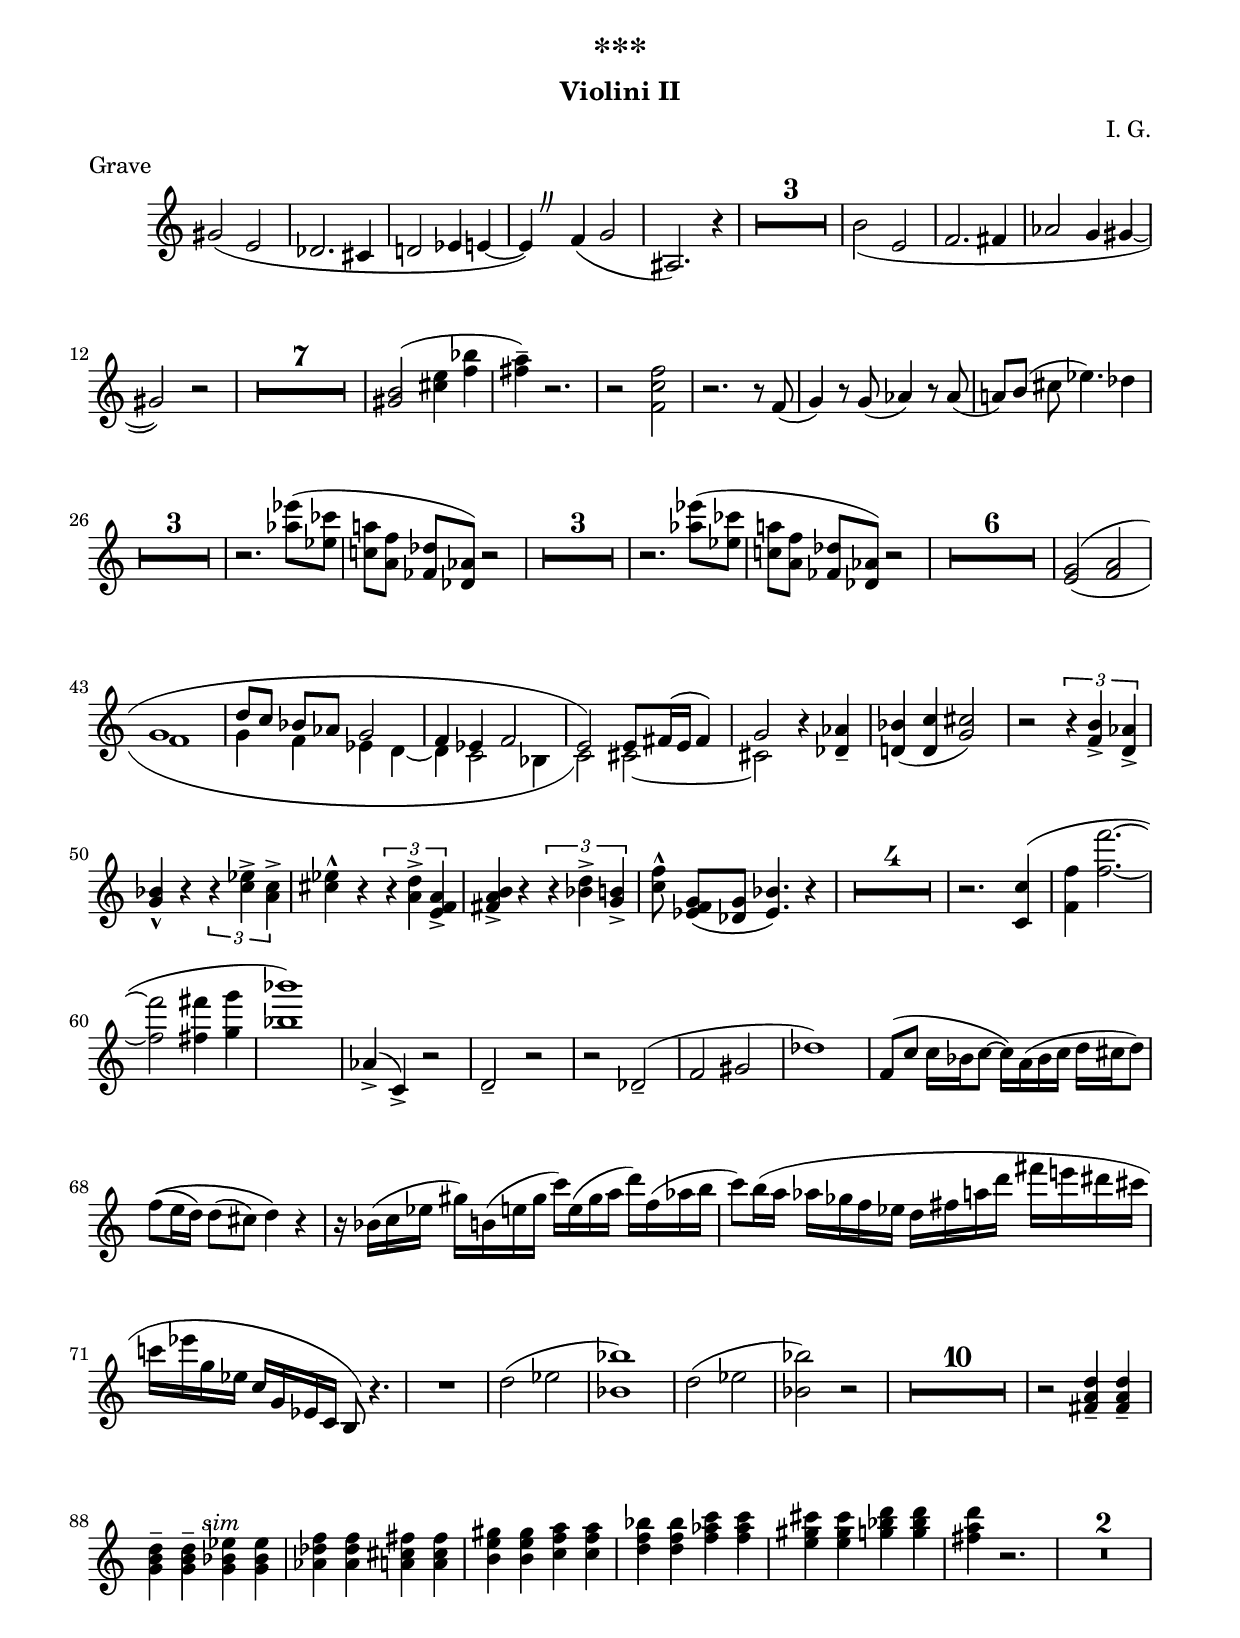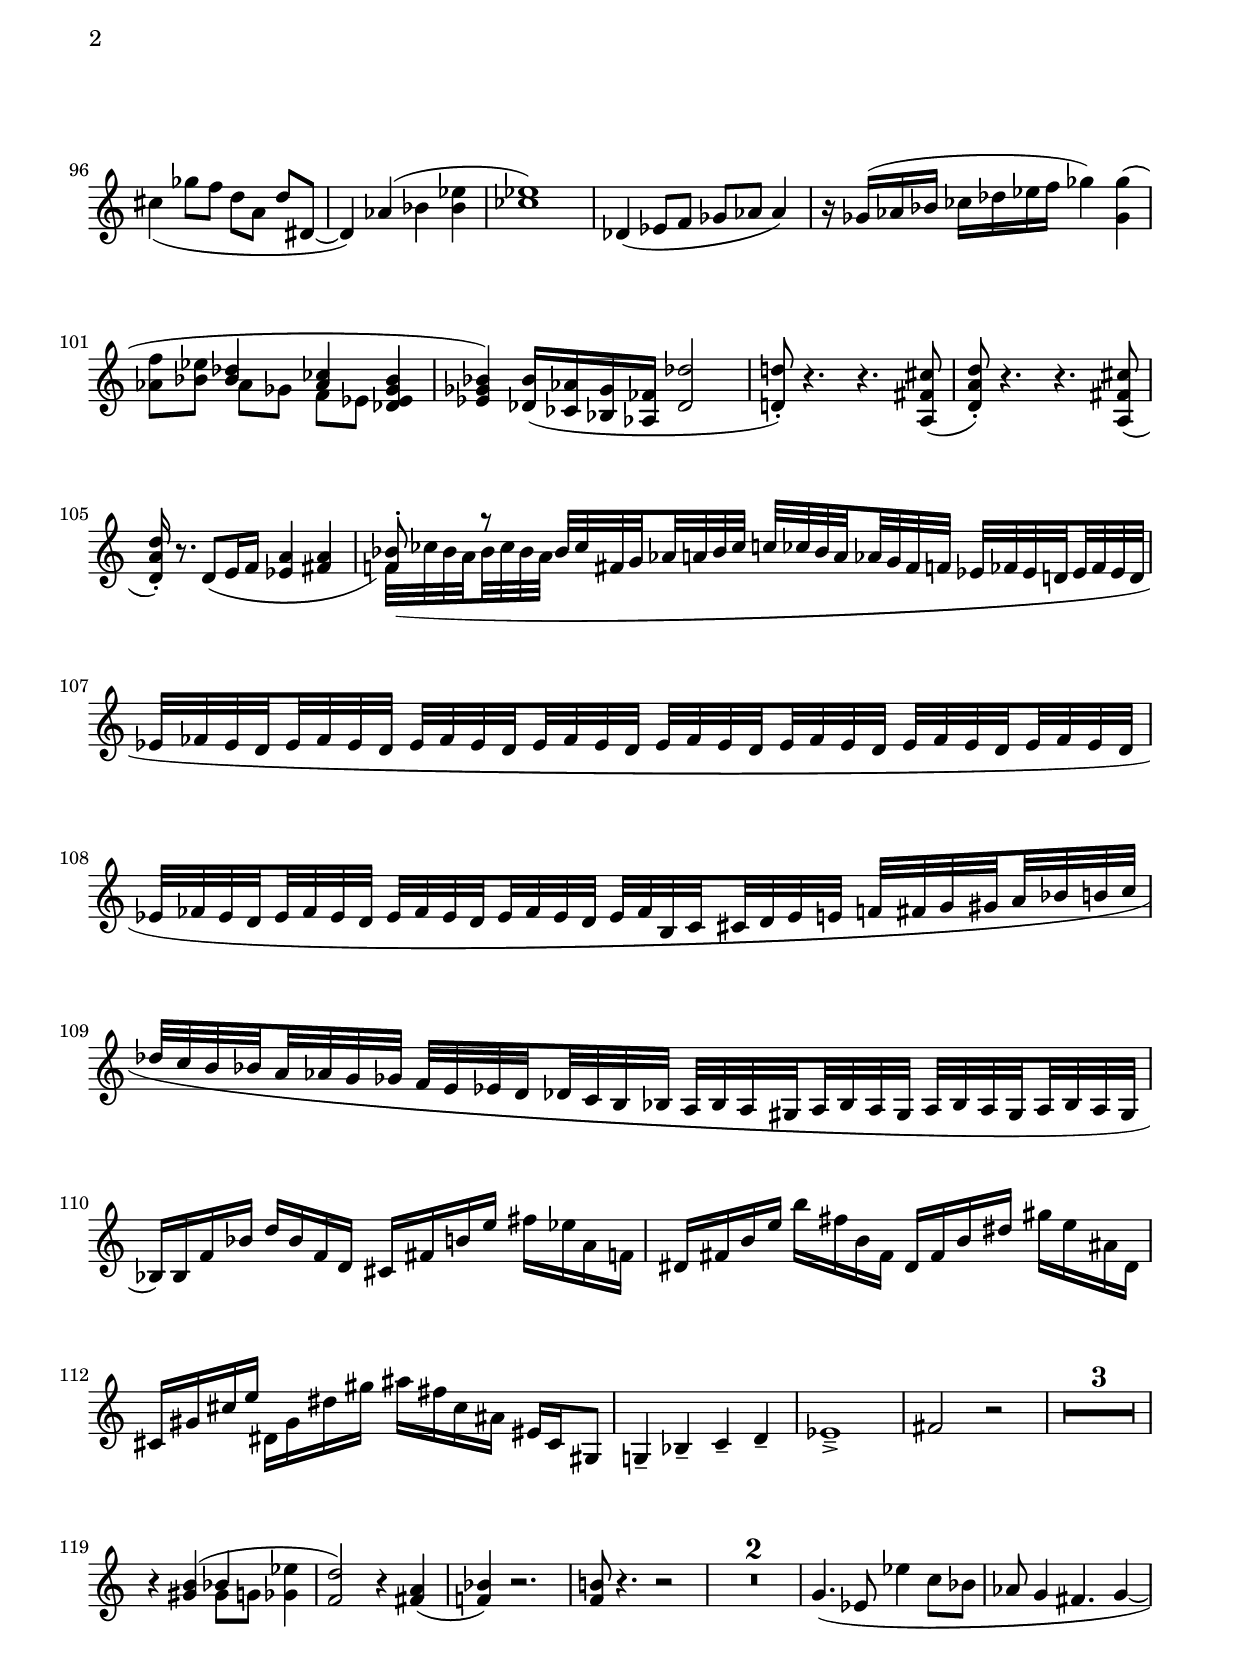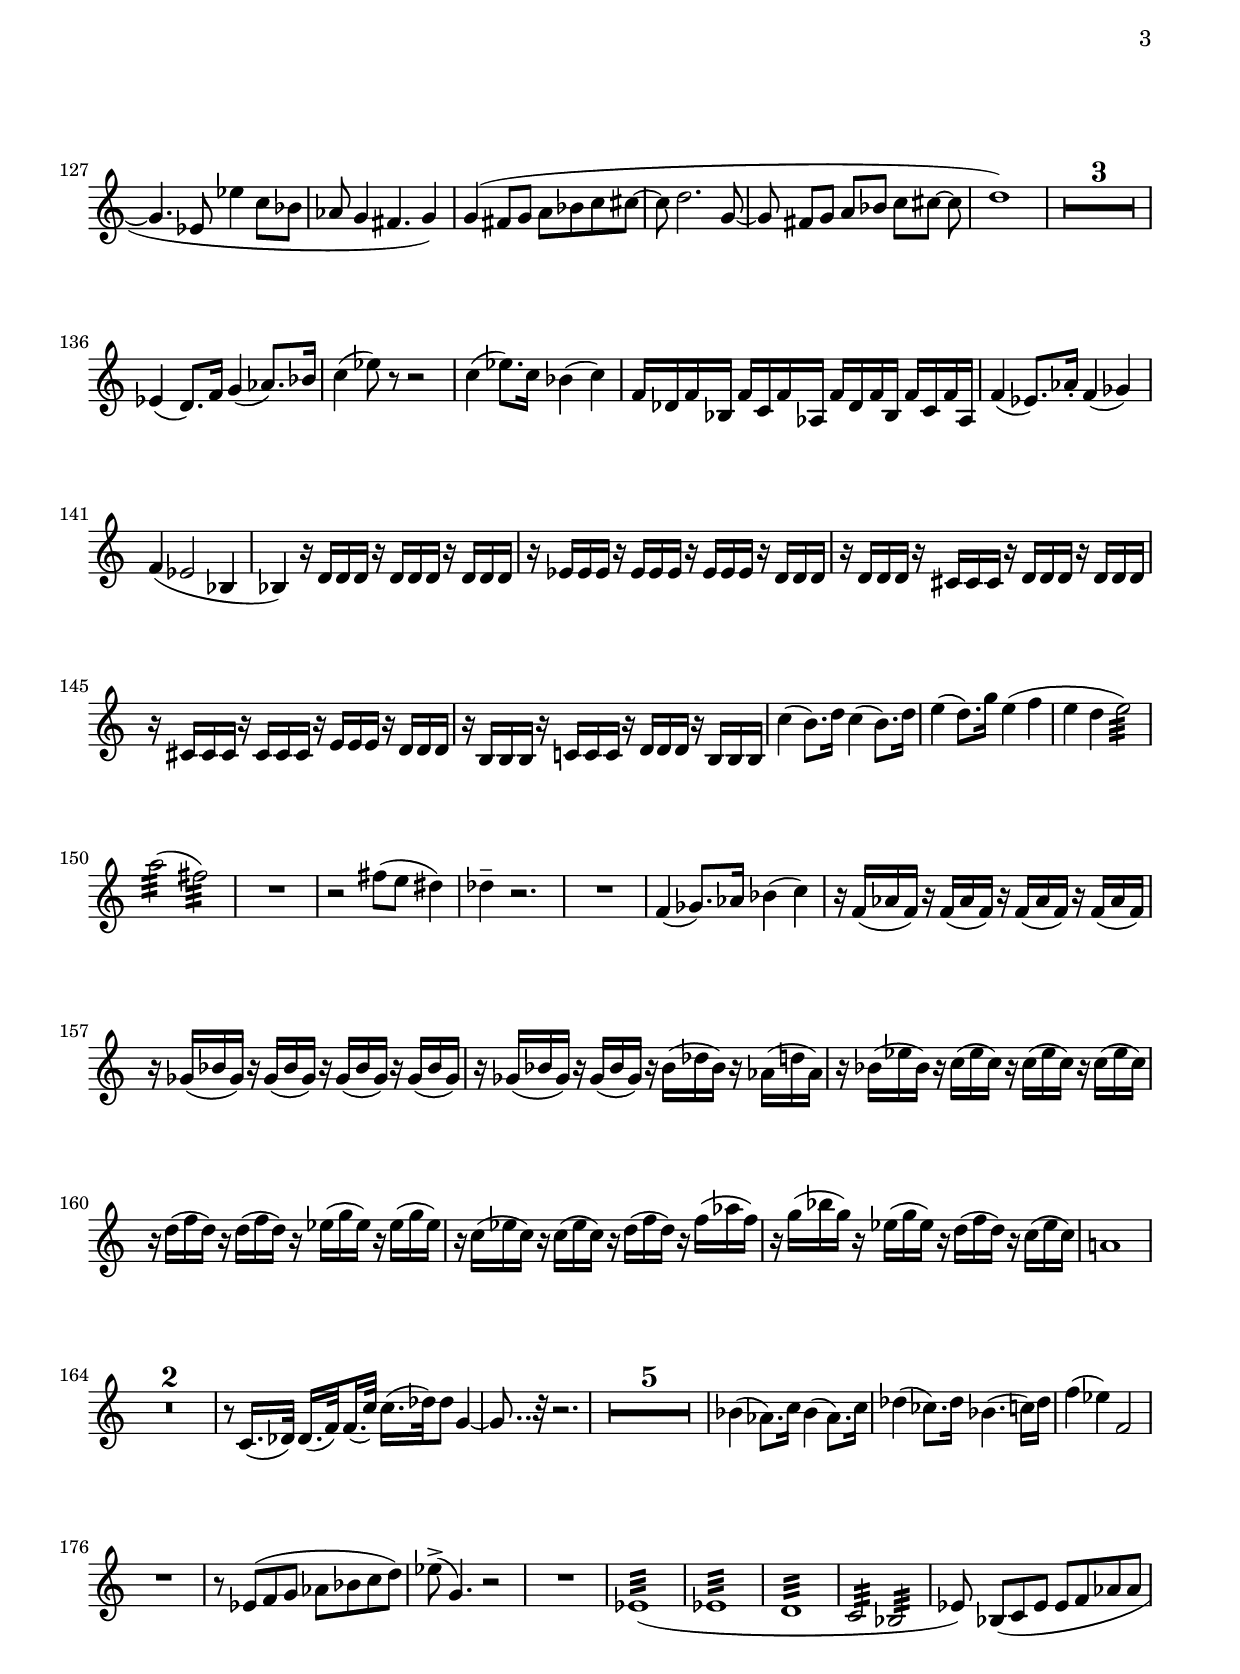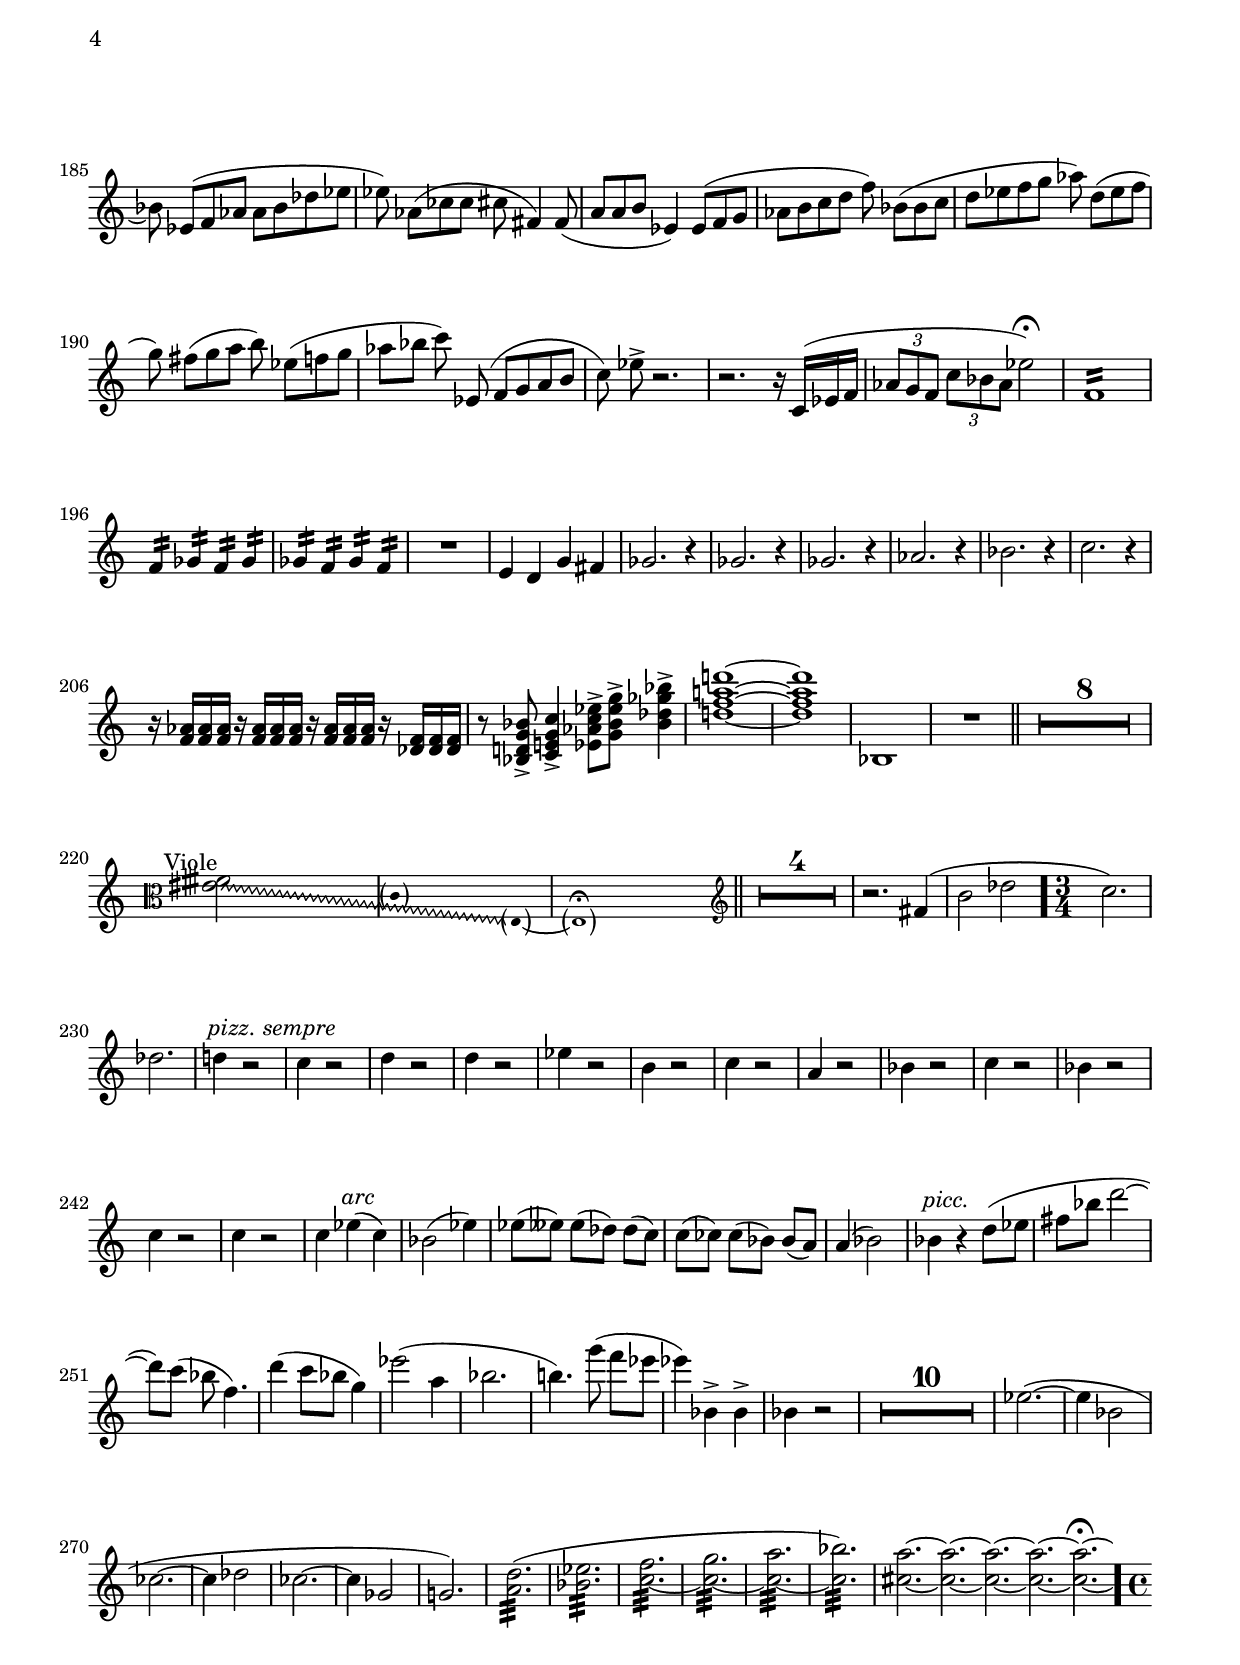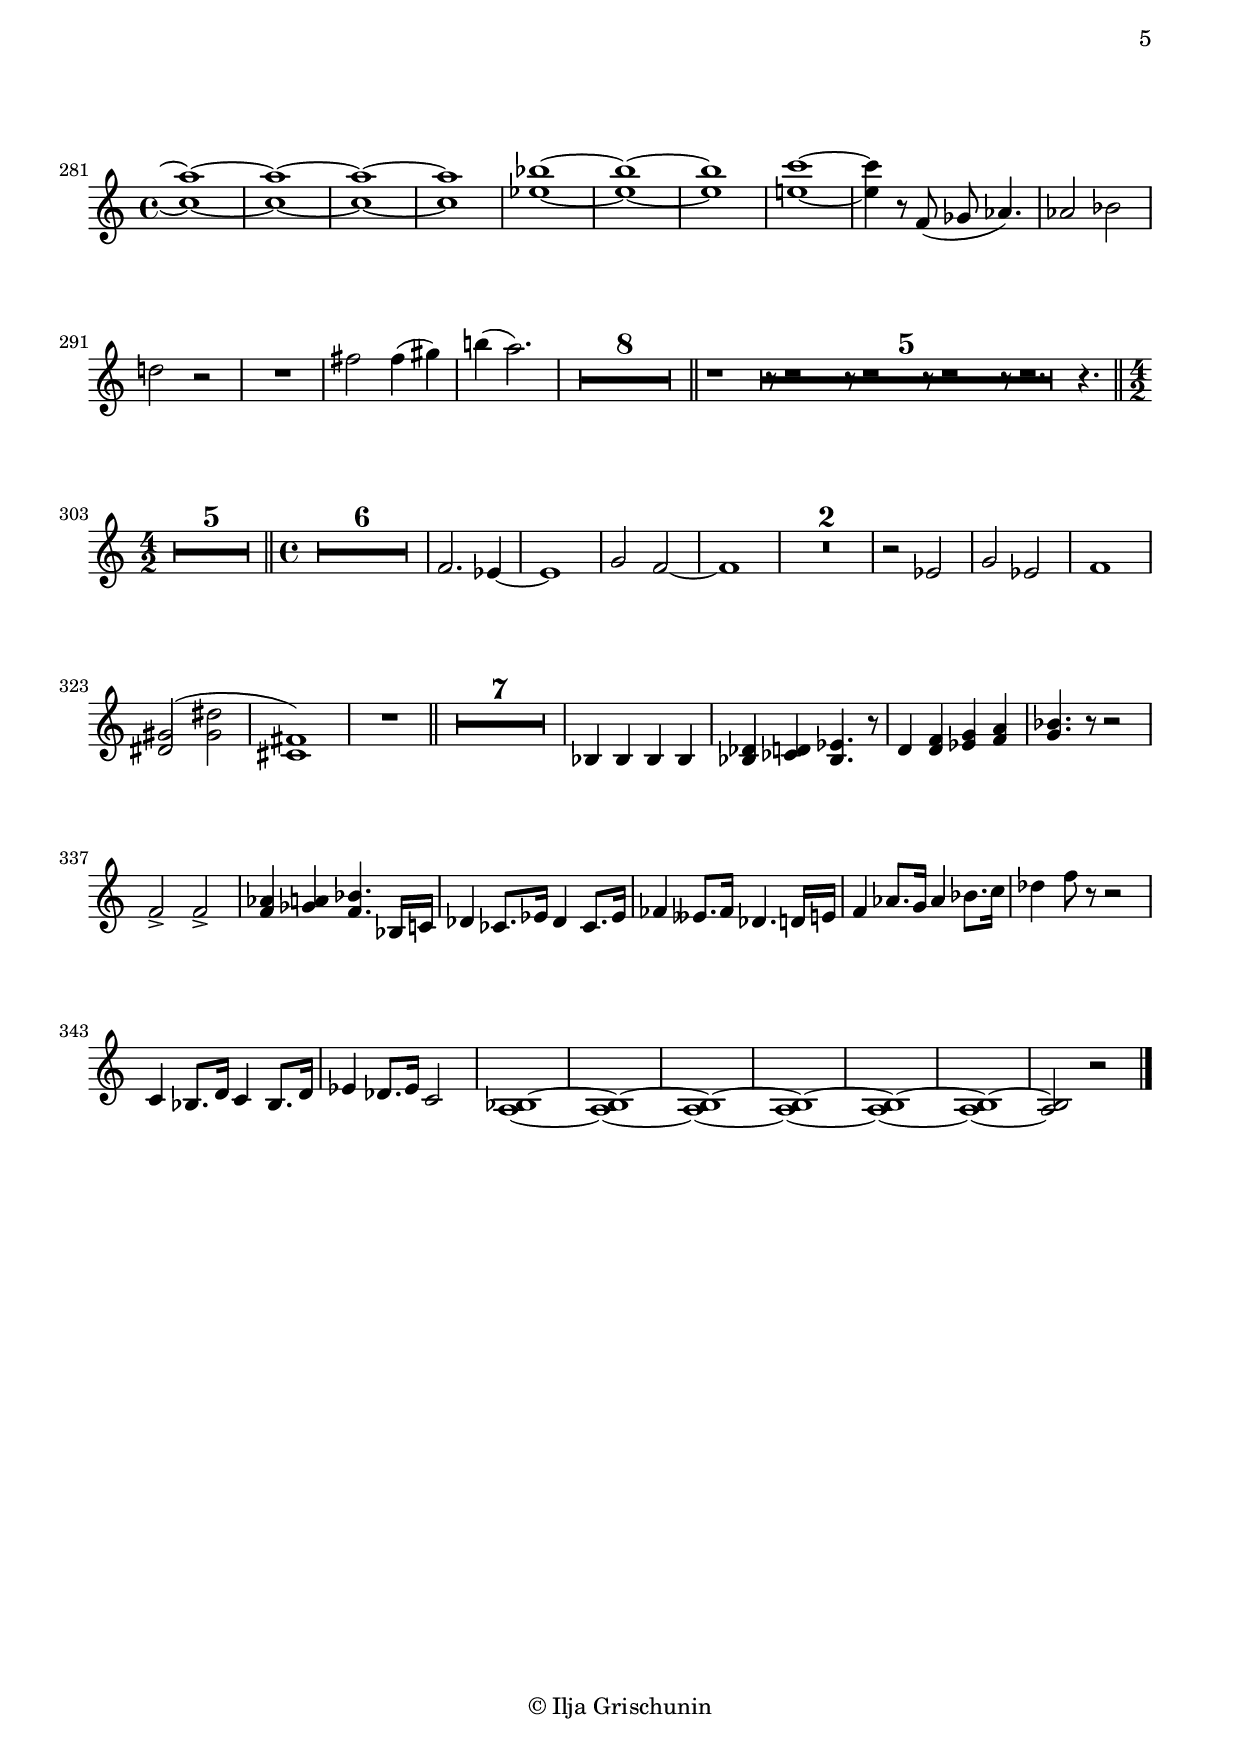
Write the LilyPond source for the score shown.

\version "2.19.15"
%\version "2.18.0"

\language "deutsch"

\header {
  title = "***"
  subtitle = "Violini II"
  meter = "Grave"
  composer = "I. G."
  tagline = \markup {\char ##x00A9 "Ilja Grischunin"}
}

#(ly:set-option 'relative-includes #t)
\paper {
  %#(set-paper-size "a4")
  top-system-spacing.basic-distance = #20
  top-markup-spacing.basic-distance = #5
  markup-system-spacing.basic-distance = #20
  system-system-spacing.basic-distance = #18
  last-bottom-spacing.basic-distance = #15
  left-margin = 15
  right-margin = 15
  %two-sided = ##t
  %inner-margin = 25
  %outer-margin = 15
}

\layout {
  indent = 10
  \context {
    \Score
    %\remove "Bar_number_engraver"
  }
}

\version "2.19.15"
%\version "2.18.0"

\language "deutsch"

%{
  \layout {
  \context {
  \Voice
  \consists "Melody_engraver"
  \override Stem.neutral-direction = #'()
  }
  }
%}

\include "noteHeads.ly"

makeOctaves =
#(define-music-function (parser location arg mus)
   (integer? ly:music?)
   #{<<  \withMusicProperty #'to-relative-callback
         #(lambda (m p)
            (let ((mu (ly:music-property m 'element)))
              (ly:music-transpose mu (ly:make-pitch (- arg) 0 0))
              (ly:make-music-relative! mu p)
              (ly:music-transpose mu (ly:make-pitch arg 0 0)))
            p)
         \transpose c' $(ly:make-pitch arg 0 0) $mus
         $mus
     >>
   #})

vniTwoMusic = \relative {
  \overrideTimeSignatureSettings 4/4 1/4 #'(1 1 1 1) #'()
  %\time #'(2 2 2 2) 4/4
  \override MultiMeasureRest #'expand-limit = #2
  \set Score.skipBars = ##t
  \override Staff.TimeSignature #'stencil = ##f
  \override BreathingSign.text = \markup {
    \musicglyph #"scripts.caesura.curved"
  }
  \override MultiMeasureRest.expand-limit = #2
  \set baseMoment = #(ly:make-moment 1 8)
  gis'2( e des2. cis4 d!2 es4 e~ e)\breathe
  f( g2 ais,2.) r4 R1*3
  h'2_( e, f2. fis4 as2 g4 gis~ gis2) r2 R1*7
  <gis h>2(<cis e>4<f b><fis a>--) r2. r2 <f, c' f>
  r2. r8 f( g4) r8 g( as4) r8 as(
  a!) h( cis\noBeam es4.) des4 R1*3
  r2. <as' es'>8(<es ces'>
  <c! a'!><a f'><fes des'>[<des as'>]) r2 R1*3
  r2. <as'' es'>8(<es ces'>
  <c! a'!><a f'><fes des'>[<des as'>]) r2 R1*6
  <<
    {
      \once\override Slur.positions = #'(1 . 1)
      g2( a g1 d'8[ c] b as g2 f4 es f2 e) e8 fis16( e fis4)
      g2
    }
    \\
    {
      \once\override Slur.positions = #'(1 . 1)
      \stemUp e2( f \stemDown f1 g4 f es d~ d c2 b4
      c2) cis~ cis!
    }
  >>
  r4 <des as'>--<d! b'>(<d c'><g cis>2)
  r2 \times 2/3 {r4 <f h>-><d as'>->}
  <g b>-^ r \times 2/3 {r <c es>-><a c>->}
  <cis es>-^ r \times 2/3 {r <a d>-><e f a>->}
  <fis a h>-> r \times 2/3 {r <b d>-><g h>->}
  <c f>8-^\noBeam<es, f g>(<des g><es b'>4.) r4 R1*4
  r2. \makeOctaves #1 {
    c4( f
    %\ottava #1
    %\set Staff.ottavation = #"8"
    f'2.~ f2 fis4 g b1)
    %\ottava #0
  }
  as,4->^( c,->) r2 d-- r r des--( f gis des'1)
  f,8( c' c16 b c8~ c16) a( b c d cis d8)
  f8(\( e16 d) d8( cis) d4\) r
  r16 b( c es gis) h,( e gis c) e,( gis a d) f,( as h
  c8) h16( a as ges f es d fis a d fis e! dis cis
  c! es g, es c g es c h8) r4. R1 d'2( es <b b'>1)
  d2( es <b b'>2) r R1*10 r2 <fis a d>4-- q--
  <g h d>--
  \override TextScript.extra-offset = #'(2 . -1)
  q--^\markup {\italic sim}<g b es> q
  <as des f> q <a cis fis> q < h e gis> q <c f a> q
  <d f b> q <f as c> q <e gis cis> q <g b d> q <fis a d> r2.
  R1*2 cis4_( ges'8 f d[ a] d dis,~ dis4) as'( b <b es>
  <ces es>1) des,4( es8 f ges as as4)
  r16 ges( as b ces des es f ges4) <ges, ges'>(
  <as f'>8<b es>
  <<
    {
      <b des>4<as ces>
    }
    \\
    {
      as8 ges f[ es]
    }
  >>
  <des es ges b>4
  <es ges b>)<des b'>16(<ces as'><b ges'><as fes'><des des'>2
  <d! d'!>8-.) r4. r <a fis' cis'>8(
  <d a' d>-.) r4. r <a fis' cis'>8( <d a' d>16-.) r8.
  \shape #'((0 . 0) (0 . 0) (2 . -2) (5 . 0)) Slur
  d8( e16 f <es a>4<fis a>)
  <<
    {
      <f! b>8-. r
    }
    \\
    {
      \set baseMoment = #(ly:make-moment 1 8)
      \set subdivideBeams = ##t
      f32 ces' b a b ces b a
    }
  >>
  \stemNeutral
  \set baseMoment = #(ly:make-moment 1 8)
  \set subdivideBeams = ##t
  \override TupletBracket #'bracket-visibility = #'if-no-beam
  \shape #'((-16 . -3.5) (0 . -3) (0 . 0) (0 . 0)) Slur
  b32( ces fis, g as a b ces c ces b a as g fis f es fes es d!
  \repeat unfold 13 {es fes es d}
  es fes h, c cis d es e f fis g gis a b h c
  des c h b a as g ges f e es d des c h b
  \repeat unfold 4 {a b a gis}
  \set subdivideBeams = ##f
  b16) b f' b d b f d cis fis h e fis es a, f
  dis fis h e h' fis h, fis dis fis h dis gis e ais, dis,
  cis gis' cis e dis, gis dis' gis ais fis cis ais eis cis gis8
  g!4-- b-- c-- d-- es1---> fis2 r R1*3 r4 <gis h>(
  <<
    {
      b4
    }
    \\
    {
      gis8[ g]
    }
  >>
  <ges es'>4<f d'>2) r4 <fis a>(<f! b>) r2. <f h!>8 r 4. r2 R1*2
  g4._( es8 es'4 c8 b as g4 fis4. g4~ g4. es8 es'4 c8 b as g4 fis4. g4)
  g( fis8 g a b c cis~ cis d2.  g,8~ g fis8[ g] a[ b] c[ cis]~ cis d1) R1*3
  es,4( d8.) f16 g4( as8.) b16 c4( es8) r r2 c4( es8.) c16 b4( c)
  f,16 des f b, f' c f as, f' des f b, f' c f as,
  f'4( es8.) as16-. f4( ges) f4( es2 b4 b) \repeat unfold 3 {r16 d d d}
  \repeat unfold 3 {r es es es} \repeat unfold 2 {r d d d} r cis cis cis
  \repeat unfold 2 {r d d d} \repeat unfold 2 {r cis cis cis}
  r e e e r d d d r h h h r c! c c r d d d r h h h
  c'4( h8.) d16 c4( h8.) d16 e4( d8.) g16 e4( f e d e2:32)
  a2:32( fis2:32) R1 r2 fis8( e dis4) des-- r2. R1 f,4( ges8.) as16 b4( c)
  \repeat unfold 4 {r16 f,( as f)} \repeat unfold 6 {r ges( b ges)}
  r b( des b) r as( d as) r b( es b) \repeat unfold 3 {r c( es c)}
  \repeat unfold 2 {r d( f d)} \repeat unfold 2 {r es( g es)}
  \repeat unfold 2 {r c( es c)} r d( f d) r f( as f)
  r g( b g) r es( g es) r d( f d) r c( es c) a!1 R1*2
  \set subdivideBeams = ##t
  r8 c,16.( des32) des16.( f32) f16.( c'32) c16.( des32) des8 g,4~
  g8.. r32 r2. R1*5 b4( as8.) c16 b4( as8.) c16 des4( ces8.) des16 b4.( c16) des
  f4( es) f,2 R1 r8 es( f g as b c d) es->( g,4.) r2 R1
  es1:32( es1:32 d1:32 c2:32 b2:32 es8)\noBeam b_( c es es f as as b)\noBeam
  es,( f as as b des es es)\noBeam as,( ces ces cis fis,4) fis8_(
  a a h es,4) es8( f g as h c d f)\noBeam b,( b c d es f g as)\noBeam d,( es f
  g)\noBeam fis( g a h)\noBeam es,( f g as b c)\noBeam es,,( f g a h
  c)\noBeam es-> r2. r r16 c,( es f \tuplet 3/2 4 {as8 g f c' b as} es'2)\fermata
  f,1:16 \repeat unfold 2 {f4:16 ges4:16} \repeat unfold 2 {ges4:16 f4:16}
  R1 e4 d g fis \repeat unfold 3 {ges2. r4} as2. r4 b2. r4 c2. r4
  \repeat unfold 3 {r16 <f, as> q q} r <des f> q q
  r8 <b d! g b>-><c e! g c>4-><es as c es>8-><g b es g>-><b des ges b>4->
  <d! f a! d!>1~ q b, R1
  \bar "||"
  R1*8
  \cueClef "alto"
  %\override Score.SpacingSpanner.strict-note-spacing = ##t
  \set Score.proportionalNotationDuration = #(ly:make-moment 1/8)
  \override Glissando.style = #'zigzag
  \once\override TextScript.extra-offset = #'(-5 . 0)
  <eis fisih>2^"Viole"\glissando
  \override NoteColumn.glissando-skip = ##t
  s
  \hide Staff.Stem
  \override ParenthesesItem.padding = #0.2
  \override ParenthesesItem.font-size = #8
  \teeny\parenthesize c4 s2
  \revert NoteColumn.glissando-skip
  \parenthesize e,4~
  \once\override Script.extra-offset = #'(0 . -3)
  \parenthesize e1\fermata
  \undo \hide Staff.Stem
  \normalsize
  \unset Score.proportionalNotationDuration
  \cueClefUnset
  \bar "||"
  R1*4 r2. fis'4( h2 des
  \bar "."
  \revert Staff.TimeSignature.stencil
  \time 3/4
  c2.) des
  \override TextScript.extra-offset = #'(-.5 . .3)
  d!4^\markup {\italic "pizz. sempre"} r2
  c4 r2 d4 r2 d4 r2 es4 r2 h4 r2 c4 r2 a4 r2 b4 r2
  c4 r2 b4 r2 c4 r2 c4 r2
  c4 es(^\markup {\italic arc} c)
  b2( es4) es8( eses) eses[( des]) des( c)
  c( ces) ces[( b]) b( a) a4( b2)
  \override TextScript.extra-offset = #'(-.5 . .3)
  b4^\markup {\italic picc.} r d8( es fis b d2~
  d8) c( b\noBeam f4.) d'4( c8 b g4) es'2( a,4 b2.
  h!4.) g'8(\noBeam f es es4) b,-> b-> b r2 R2.*10
  es2.~( es4 b2 ces2.~ ces4 des2 ces2.~ ces4 ges2 g!2.)
  <a d>2.:32( <b es>2.:32 <c_~ f>2.:32<c_~ g'>2.:32
  <c_~ a'>2.:32<c b'>2.:32)
  \cadenzaOn
  <cis a'>~ q~ q~ q~ q~\fermata
  \cadenzaOff
  \bar "."
  \time 4/4
  q1~ q~ q~ q <es b'>~ q~ q <e! c'>~ q4 r8 f,( ges as4.)
  as2 b d! r R1 fis2 fis4( gis) h!( a2.)
   R1*8
  \bar "||"
  \cadenzaOn
  r1 r8 \bar ""
  r1 r8 \bar ""
  r1 r8 \bar ""
  r1 r8 \bar ""
  r1. r4.
  \cadenzaOff
  \bar "||"
  \time 4/2
  R1*10
  \bar "||"
  \time 4/4
  R1*6
  f,2. es4~ es1 g2 f~ f1 R1*2
  r2 es g es f1
  <dis gis>2( <gis dis'> <cis, fis>1)
  R1 \bar "||"
  R1*7
  \unset baseMoment
  b4 b b b <b des><ces d><b es>4. r8
  d4 <d f><es g><f a><g b>4. r8 r2
  f2-> f-> <f as>4<ges a><f b>4. b,16 c!
  des4 ces8. es16 des4 ces8. es16
  fes4 eses8. fes16 des4. d16 e
  f4 as8. g16 as4 b8. c16 des4 f8 r r2
  c,4 b8. d16 c4 b8. d16 es4 des8. es16 c2
  <a b>1~ q~ q~ q~ q~ q~ q2 r
  \bar "|."
}


\score {
  \new Staff \vniTwoMusic
}